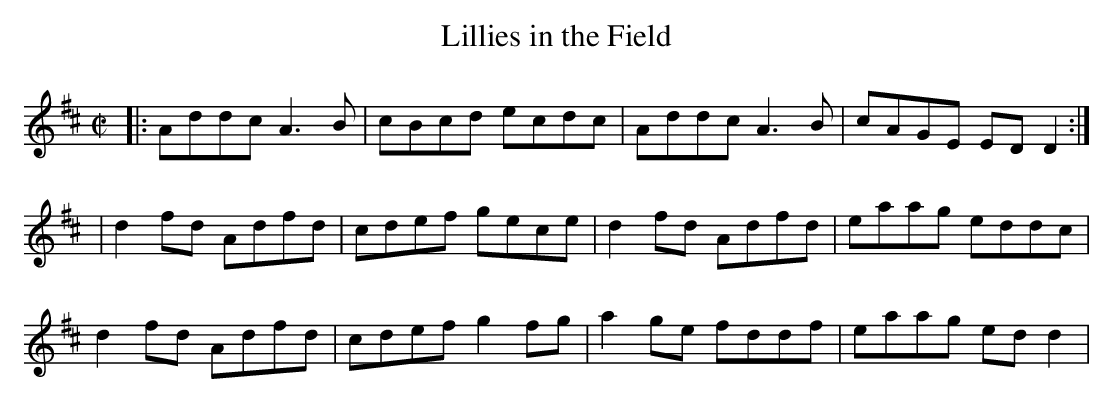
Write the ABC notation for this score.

X:1
T:Lillies in the Field
M:C|
K:D
|: Addc A3B | cBcd ecdc | Addc A3B | cAGE EDD2 :|
| d2fd Adfd | cdef gece | d2fd Adfd | eaag eddc |
d2fd Adfd | cdef g2fg | a2ge fddf | eaag edd2 |
